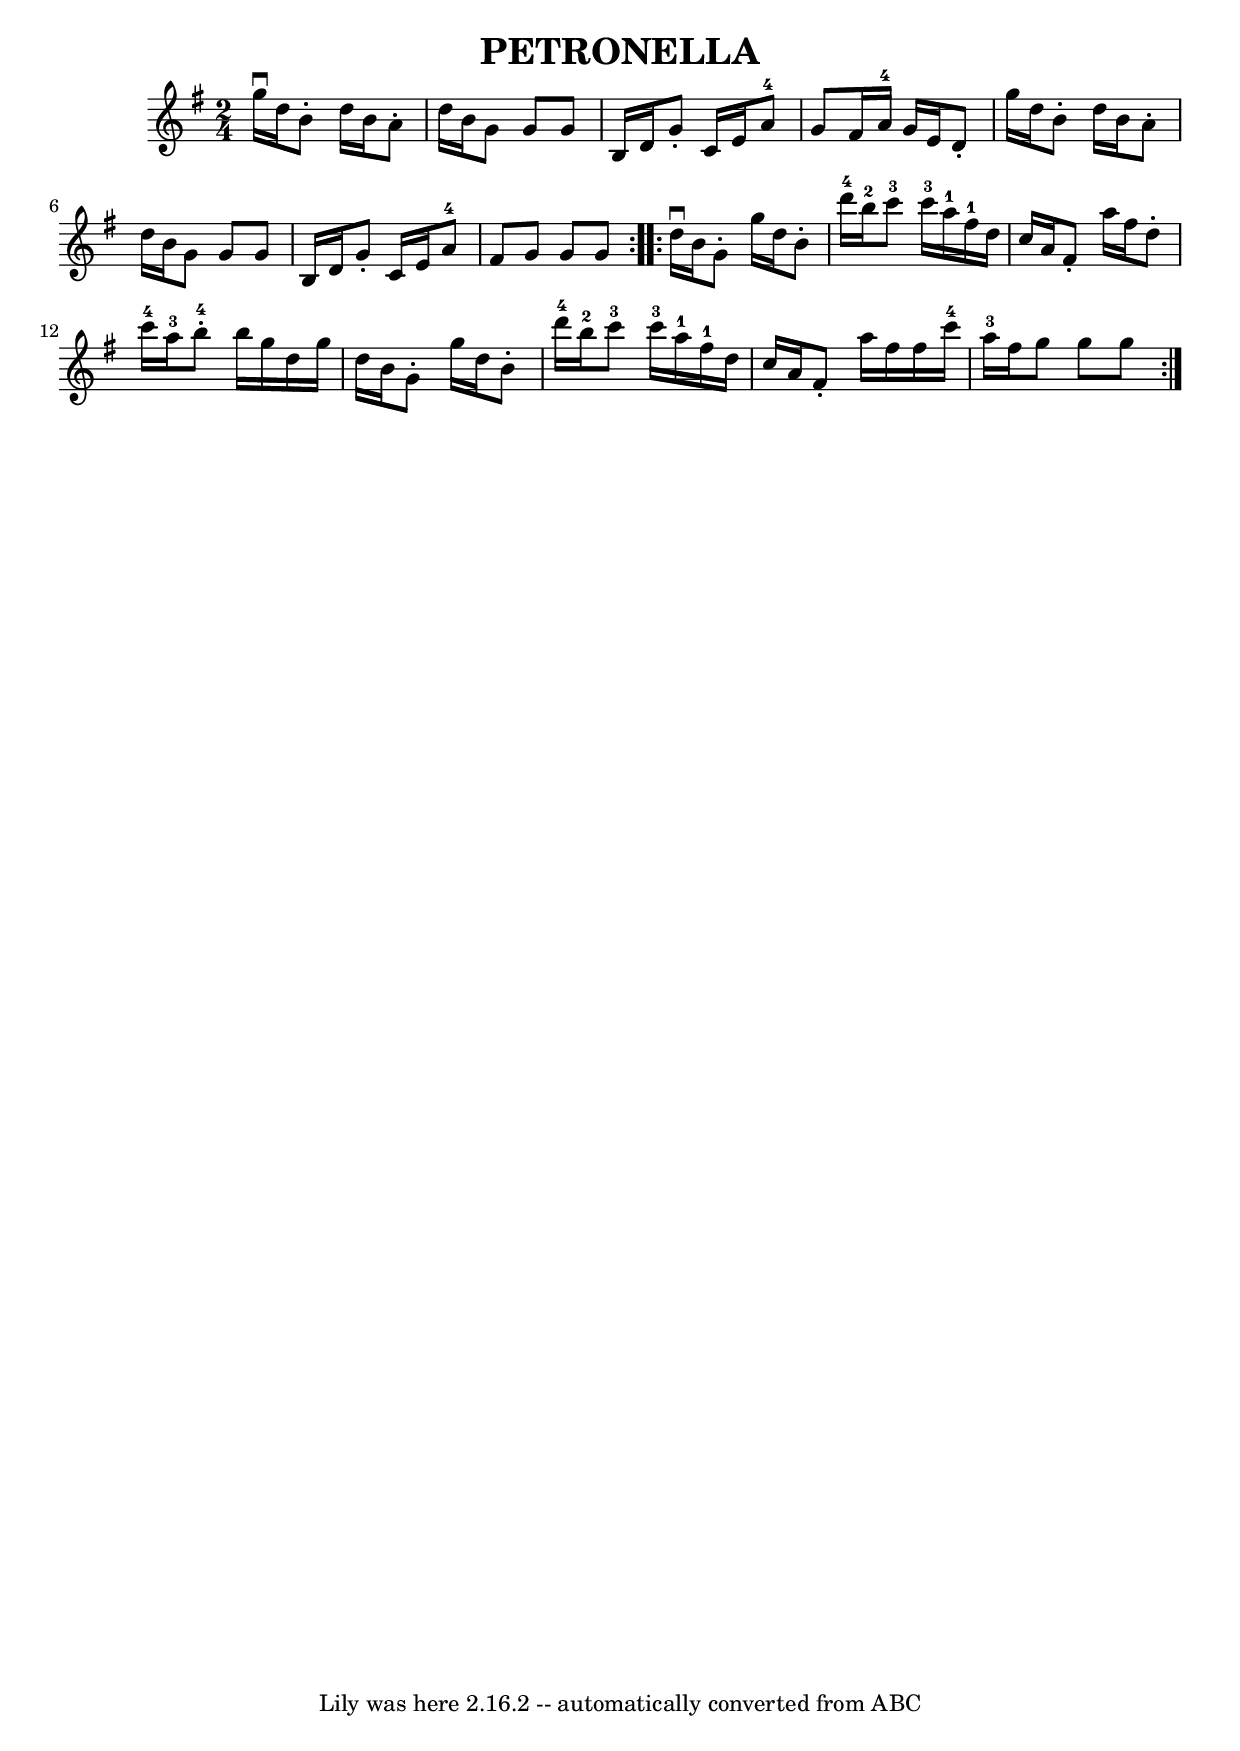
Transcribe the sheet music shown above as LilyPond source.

\version "2.7.40"
\include "Mammoth.ily"
\header {
	%% book = "Ryan's Mammoth Collection of Fiddle Tunes"
	crossRefNumber = "1"
	footnotes = "\\\\Original Key, Eb.\\\\\\\\W: PETRONELLA. -- (Form as for Contra Dance.) First couple to the right, balance\\\\W: opposite each other in centre of set, [4 bars]. Again to the right, and\\\\W: balance on sides of set, [4 bars]. Again to the right, and balance in centre\\\\W: of set, [4 bars]. Again to the right, and balance to places [4 bars]. Down\\\\W: the centre and back, [8 bars]. Cast off, right and left 4, [8 bars]."
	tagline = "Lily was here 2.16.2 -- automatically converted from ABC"
	title = "PETRONELLA"
}
voicedefault =  {


\repeat volta 2 {
\time 2/4 
\key g \major g''16^\downbow d''16        |
 b'8 -.   
d''16 b'16 a'8 -. d''16 b'16    |
 g'8 g'8 g'8 b16  
 d'16    |
 g'8 -. c'16 e'16 a'8-4 g'8    |
   
fis'16 a'16-4 g'16 e'16 d'8 -. g''16 d''16        |
   
b'8 -. d''16 b'16 a'8 -. d''16 b'16    |
 g'8 g'8    
g'8 b16 d'16    |
 g'8 -. c'16 e'16 a'8-4 fis'8    
|
 g'8 g'8 g'8    }     \repeat volta 2 { d''16^\downbow   
b'16        |
 g'8 -. g''16 d''16 b'8 -. d'''16-4 b''16 
-2   |
 c'''8-3 c'''16-3 a''16-1 fis''16-1   
d''16 c''16 a'16        |
 fis'8 -. a''16 fis''16 d''8 -. 
 c'''16-4 a''16-3   |
 b''8-4-. b''16 g''16 d''16 
 g''16 d''16 b'16        |
 g'8 -. g''16 d''16 b'8 -.   
d'''16-4 b''16-2   |
 c'''8-3 c'''16-3 a''16-1   
 fis''16-1 d''16 c''16 a'16        |
 fis'8 -. a''16    
fis''16 fis''16 c'''16-4 a''16-3 fis''16    |
 g''8    
g''8 g''8    }   
}

\score{
    <<

	\context Staff="default"
	{
	    \voicedefault 
	}

    >>
	\layout {
	}
	\midi {}
}
